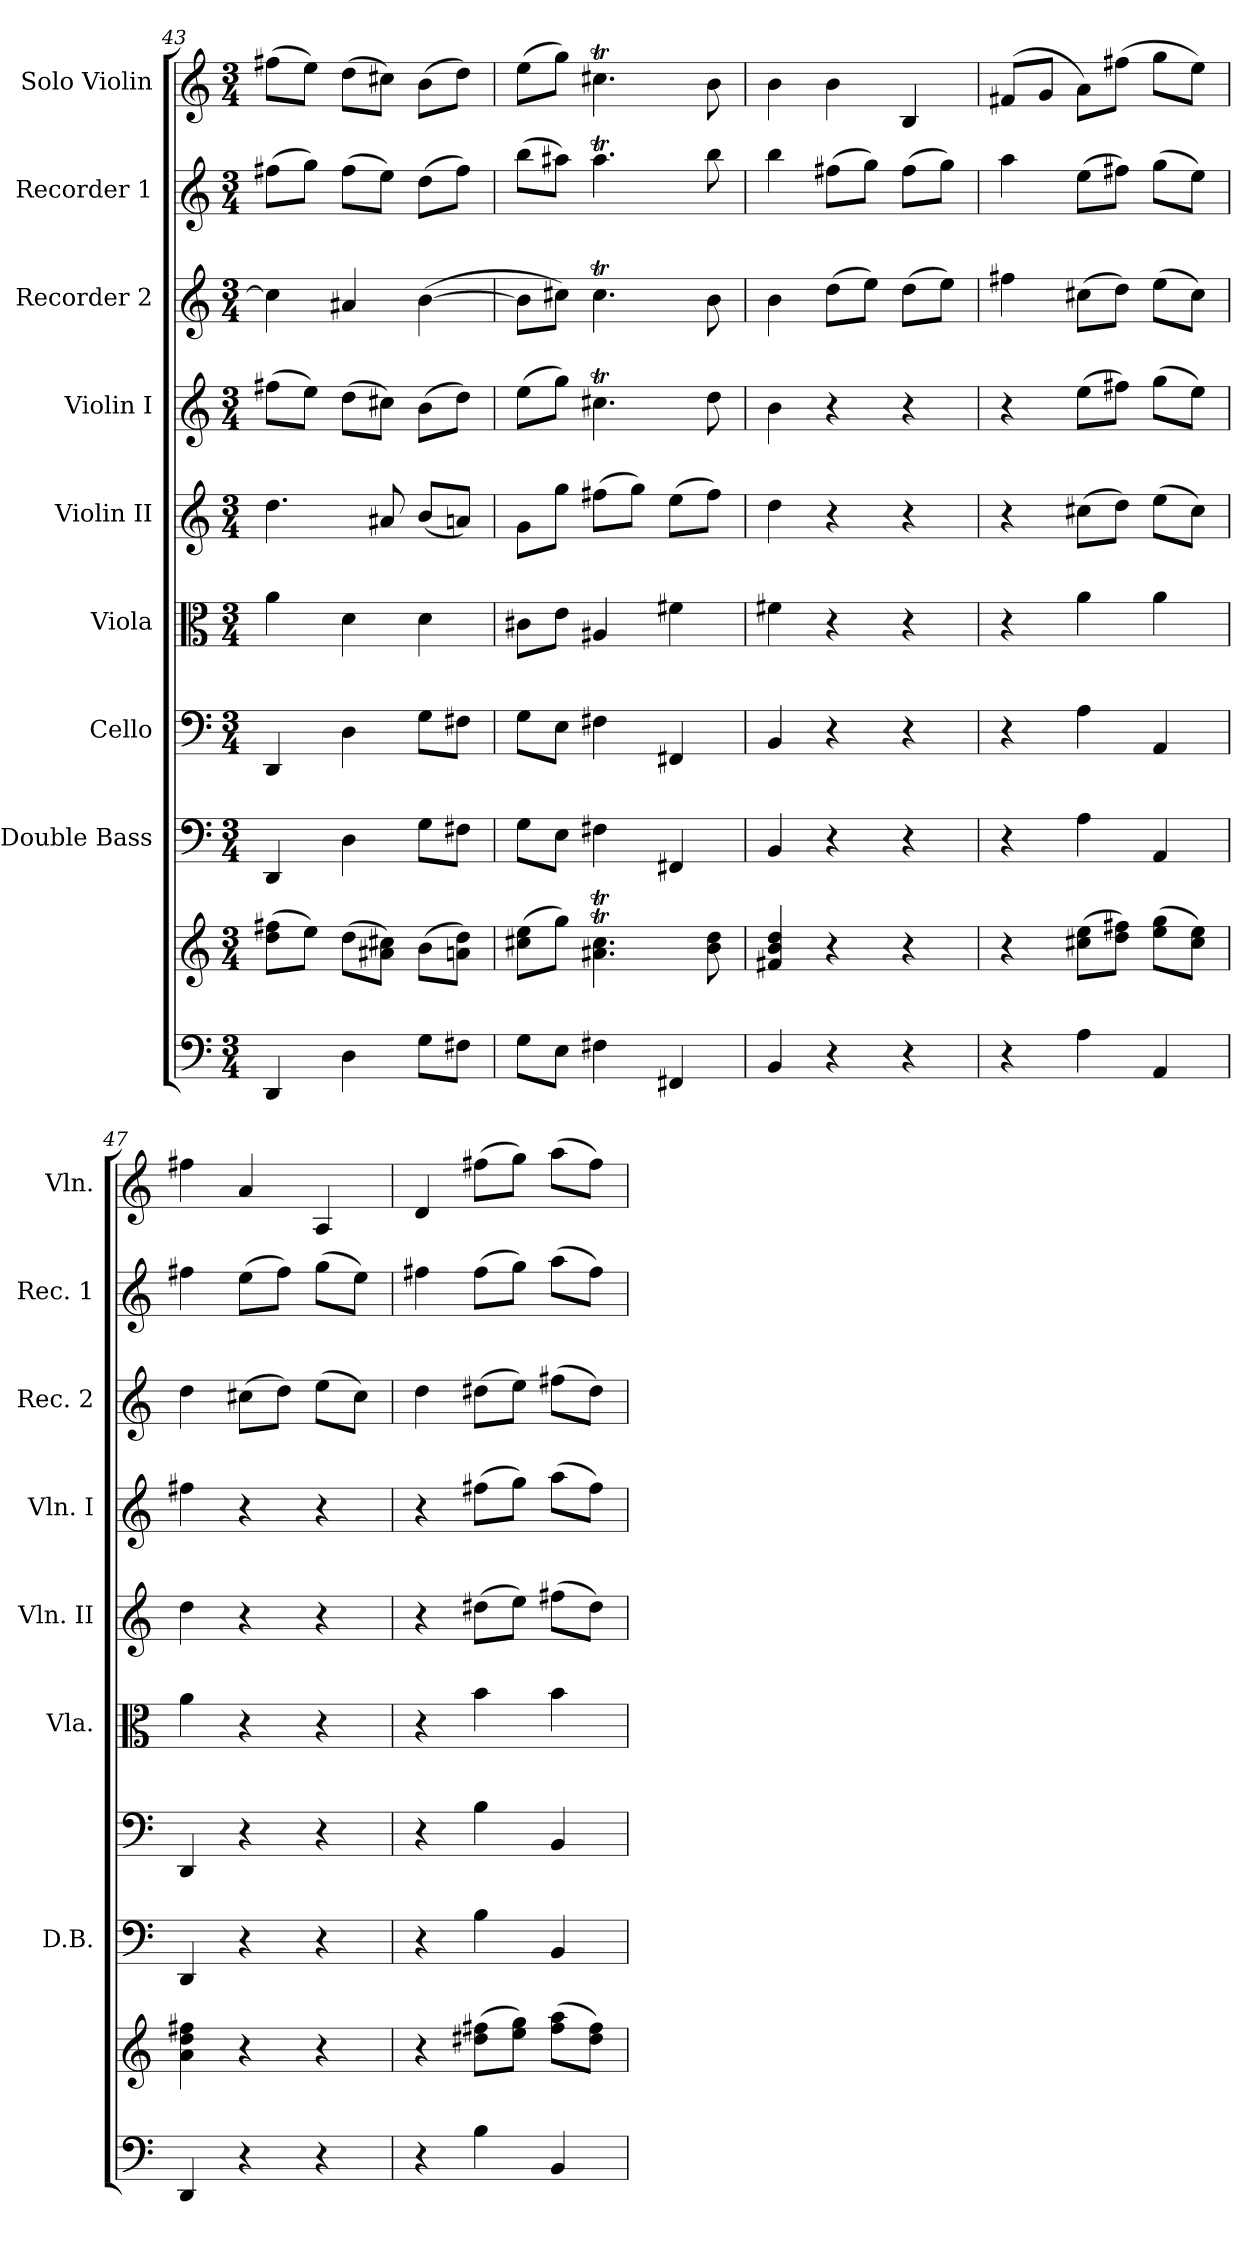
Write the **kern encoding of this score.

**kern	**kern	**kern	**kern	**kern	**kern	**kern	**kern	**kern	**kern
*part9	*part9	*part8	*part7	*part6	*part5	*part4	*part3	*part2	*part1
*staff10	*staff9	*staff8	*staff7	*staff6	*staff5	*staff4	*staff3	*staff2	*staff1
*	*	*I"Double Bass	*I"Cello	*I"Viola	*I"Violin II	*I"Violin I	*I"Recorder 2	*I"Recorder 1	*I"Solo Violin
*	*	*I'D.B.	*	*I'Vla.	*I'Vln. II	*I'Vln. I	*I'Rec. 2	*I'Rec. 1	*I'Vln.
*clefF4	*clefG2	*clefF4	*clefF4	*clefC3	*clefG2	*clefG2	*clefG2	*clefG2	*clefG2
*	*	*ITrd7c12	*	*	*	*	*	*	*
*M3/4	*M3/4	*M3/4	*M3/4	*M3/4	*M3/4	*M3/4	*M3/4	*M3/4	*M3/4
=43	=43	=43	=43	=43	=43	=43	=43	=43	=43
4DD/	(>8dd\ 8ff#\L	4DDD/	4DD/	4a\	4.dd\	(>8ff#\L	4cc\]	(>8ff#\L	(>8ff#\L
.	8ee\J)	.	.	.	.	8ee\J)	.	8gg\J)	8ee\J)
4D\	(>8dd\L	4DD\	4D\	4d\	.	(>8dd\L	4a#/	(>8ff#\L	(>8dd\L
.	8a#\ 8cc#\J)	.	.	.	8a#/	8cc#\J)	.	8ee\J)	8cc#\J)
8G\L	(>8b\L	8GG\L	8G\L	4d\	(<8b/L	(>8b\L	(>[4b\	(>8dd\L	(>8b\L
8F#\J	8an\ 8dd\J)	8FF#\J	8F#\J	.	8an/J)	8dd\J)	.	8ff#\J)	8dd\J)
=44	=44	=44	=44	=44	=44	=44	=44	=44	=44
8G\L	(>8cc#\ 8ee\L	8GG\L	8G\L	8c#\L	8g\L	(>8ee\L	8b\L]	(>8bb\L	(>8ee\L
8E\J	8gg\J)	8EE\J	8E\J	8e\J	8gg\J	8gg\J)	8cc#\J)	8aa#\J)	8gg\J)
4F#\	4.a#t\ 4.cc#t\	4FF#\	4F#\	4A#/	(>8ff#\L	4.cc#t\	4.cc#t\	4.aa#t\	4.cc#t\
.	.	.	.	.	8gg\J)	.	.	.	.
4FF#/	.	4FFF#/	4FF#/	4f#\	(>8ee\L	.	.	.	.
.	8b\ 8dd\	.	.	.	8ff#\J)	8dd\	8b\	8bb\	8b\
=45	=45	=45	=45	=45	=45	=45	=45	=45	=45
4BB/	4f#/ 4b/ 4dd/	4BBB/	4BB/	4f#\	4dd\	4b\	4b\	4bb\	4b\
4r	4r	4r	4r	4r	4r	4r	(>8dd\L	(>8ff#\L	4b\
.	.	.	.	.	.	.	8ee\J)	8gg\J)	.
4r	4r	4r	4r	4r	4r	4r	(>8dd\L	(>8ff#\L	4B/
.	.	.	.	.	.	.	8ee\J)	8gg\J)	.
=46	=46	=46	=46	=46	=46	=46	=46	=46	=46
4r	4r	4r	4r	4r	4r	4r	4ff#\	4aa\	(>8f#/L
.	.	.	.	.	.	.	.	.	8g/J
4A\	(>8cc#\ 8ee\L	4AA\	4A\	4a\	(>8cc#\L	(>8ee\L	(>8cc#\L	(>8ee\L	8a\L)
.	8dd\ 8ff#\J)	.	.	.	8dd\J)	8ff#\J)	8dd\J)	8ff#\J)	(>8ff#\J
4AA/	(>8ee\ 8gg\L	4AAA/	4AA/	4a\	(>8ee\L	(>8gg\L	(>8ee\L	(>8gg\L	8gg\L
.	8cc#\ 8ee\J)	.	.	.	8cc#\J)	8ee\J)	8cc#\J)	8ee\J)	8ee\J)
=47	=47	=47	=47	=47	=47	=47	=47	=47	=47
4DD/	4a\ 4dd\ 4ff#\	4DDD/	4DD/	4a\	4dd\	4ff#\	4dd\	4ff#\	4ff#\
4r	4r	4r	4r	4r	4r	4r	(>8cc#\L	(>8ee\L	4a/
.	.	.	.	.	.	.	8dd\J)	8ff#\J)	.
4r	4r	4r	4r	4r	4r	4r	(>8ee\L	(>8gg\L	4A/
.	.	.	.	.	.	.	8cc#\J)	8ee\J)	.
!!LO:PB:g=z
=48	=48	=48	=48	=48	=48	=48	=48	=48	=48
4r	4r	4r	4r	4r	4r	4r	4dd\	4ff#\	4d/
4B\	(>8dd#\ 8ff#\L	4BB\	4B\	4b\	(>8dd#\L	(>8ff#\L	(>8dd#\L	(>8ff#\L	(>8ff#\L
.	8ee\ 8gg\J)	.	.	.	8ee\J)	8gg\J)	8ee\J)	8gg\J)	8gg\J)
4BB/	(>8ff#\ 8aa\L	4BBB/	4BB/	4b\	(>8ff#\L	(>8aa\L	(>8ff#\L	(>8aa\L	(>8aa\L
.	8dd#\ 8ff#\J)	.	.	.	8dd#\J)	8ff#\J)	8dd#\J)	8ff#\J)	8ff#\J)
=	=	=	=	=	=	=	=	=	=
*-	*-	*-	*-	*-	*-	*-	*-	*-	*-
